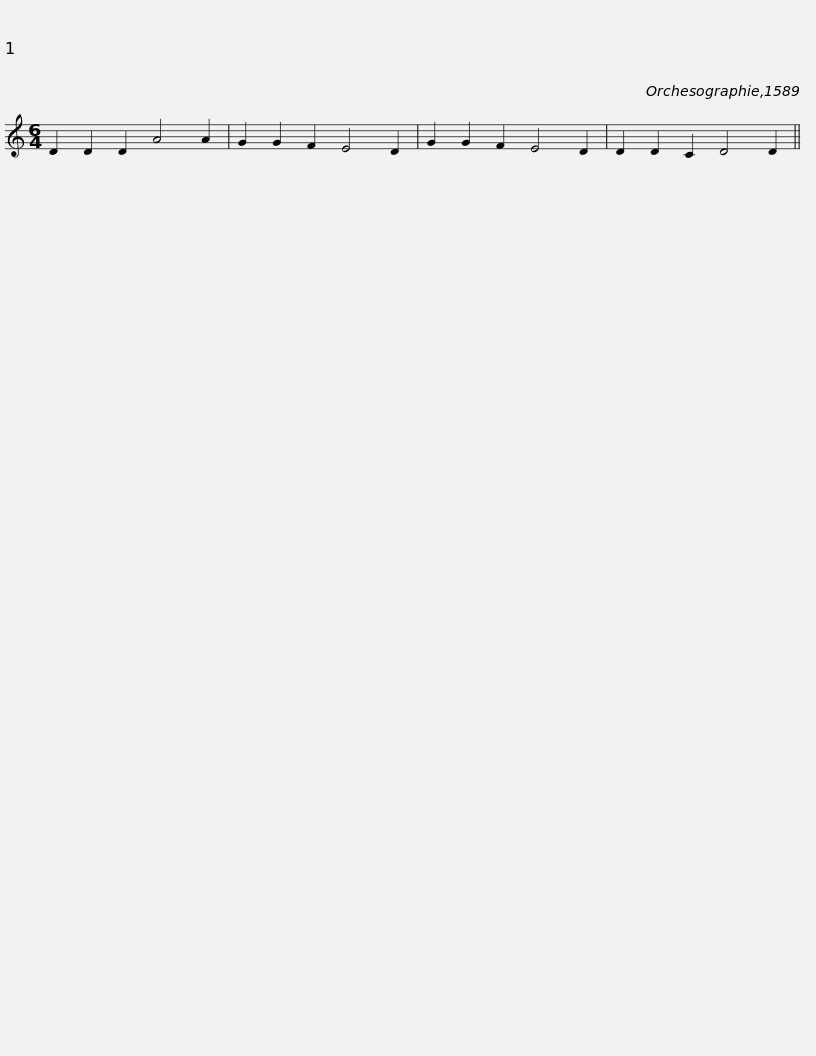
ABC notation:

X:1
L:1/8
M:6/4
I:linebreak $
K:C
V:1 treble
V:1
 D2 D2 D2 A4 A2 | G2 G2 F2 E4 D2 | G2 G2 F2 E4 D2 | D2 D2 C2 D4 D2 || %4
